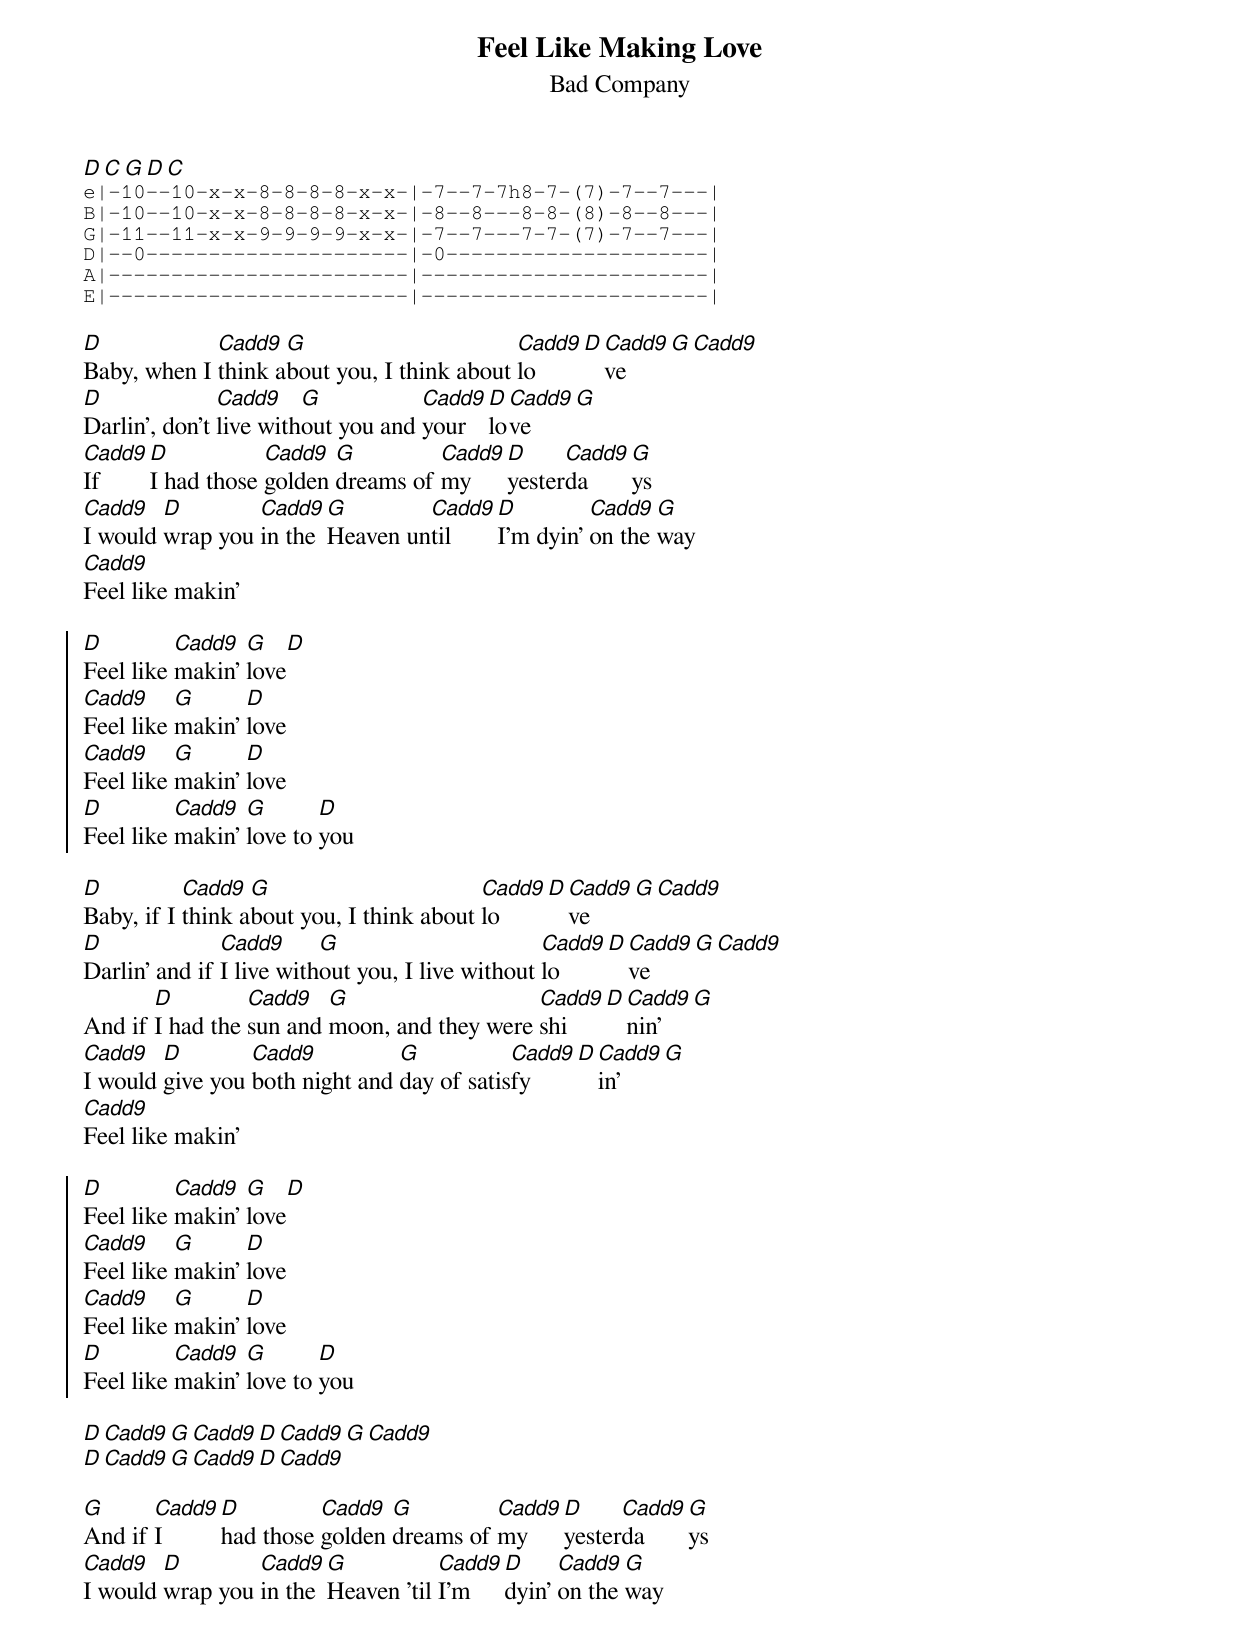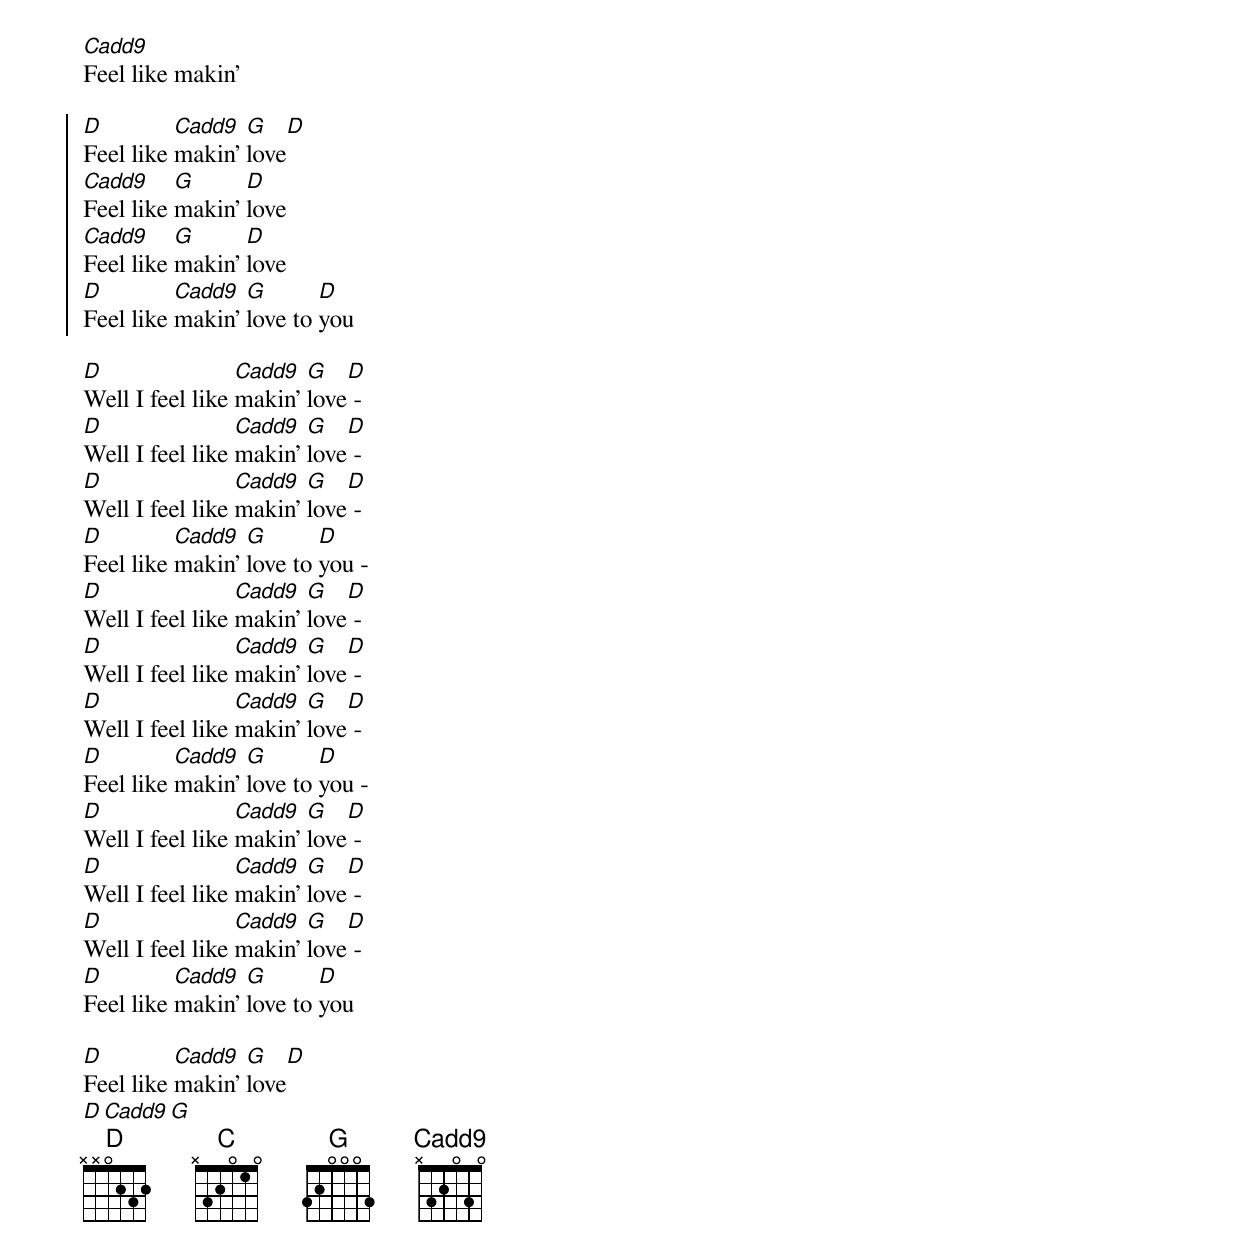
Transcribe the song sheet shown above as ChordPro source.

{t: Feel Like Making Love}
{st: Bad Company}
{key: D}

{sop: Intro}
[D][C][G][D][C]
{sot}
e|-10--10-x-x-8-8-8-8-x-x-|-7--7-7h8-7-(7)-7--7---|
B|-10--10-x-x-8-8-8-8-x-x-|-8--8---8-8-(8)-8--8---|
G|-11--11-x-x-9-9-9-9-x-x-|-7--7---7-7-(7)-7--7---|
D|--0---------------------|-0---------------------|
A|------------------------|-----------------------|
E|------------------------|-----------------------|
{eot}
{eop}

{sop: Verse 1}
[D]Baby, when I [Cadd9]think a[G]bout you, I think about [Cadd9]lo[D][Cadd9]ve[G][Cadd9]
[D]Darlin', don't [Cadd9]live with[G]out you and [Cadd9]your [D]lo[Cadd9]ve[G]
[Cadd9]If [D]I had those [Cadd9]golden [G]dreams of [Cadd9]my [D]yester[Cadd9]da[G]ys
[Cadd9]I would [D]wrap you [Cadd9]in the [G]Heaven un[Cadd9]til [D]I'm dyin' [Cadd9]on the [G]way
[Cadd9]Feel like makin'
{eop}

{soc}
[D]Feel like [Cadd9]makin' [G]love[D]
[Cadd9]Feel like [G]makin' [D]love
[Cadd9]Feel like [G]makin' [D]love
[D]Feel like [Cadd9]makin' [G]love to [D]you
{eoc}

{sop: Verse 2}
[D]Baby, if I [Cadd9]think a[G]bout you, I think about [Cadd9]lo[D][Cadd9]ve[G][Cadd9]
[D]Darlin' and if [Cadd9]I live with[G]out you, I live without [Cadd9]lo[D][Cadd9]ve[G][Cadd9]
And if [D]I had the [Cadd9]sun and [G]moon, and they were [Cadd9]shi[D][Cadd9]nin'[G]
[Cadd9]I would [D]give you [Cadd9]both night and [G]day of satis[Cadd9]fy[D][Cadd9]in'[G]
[Cadd9]Feel like makin'
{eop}

{soc}
[D]Feel like [Cadd9]makin' [G]love[D]
[Cadd9]Feel like [G]makin' [D]love
[Cadd9]Feel like [G]makin' [D]love
[D]Feel like [Cadd9]makin' [G]love to [D]you
{eoc}

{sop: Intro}
[D][Cadd9][G][Cadd9][D][Cadd9][G][Cadd9]
[D][Cadd9][G][Cadd9][D][Cadd9]
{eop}

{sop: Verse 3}
[G]And if [Cadd9]I [D]had those [Cadd9]golden [G]dreams of [Cadd9]my [D]yester[Cadd9]da[G]ys
[Cadd9]I would [D]wrap you [Cadd9]in the [G]Heaven 'til [Cadd9]I'm [D]dyin' [Cadd9]on the [G]way
[Cadd9]Feel like makin'
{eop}

{soc}
[D]Feel like [Cadd9]makin' [G]love[D]
[Cadd9]Feel like [G]makin' [D]love
[Cadd9]Feel like [G]makin' [D]love
[D]Feel like [Cadd9]makin' [G]love to [D]you
{eoc}

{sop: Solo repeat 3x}
[D]Well I feel like [Cadd9]makin' [G]love[D] -
[D]Well I feel like [Cadd9]makin' [G]love[D] -
[D]Well I feel like [Cadd9]makin' [G]love[D] -
[D]Feel like [Cadd9]makin' [G]love to [D]you -
[D]Well I feel like [Cadd9]makin' [G]love[D] -
[D]Well I feel like [Cadd9]makin' [G]love[D] -
[D]Well I feel like [Cadd9]makin' [G]love[D] -
[D]Feel like [Cadd9]makin' [G]love to [D]you -
[D]Well I feel like [Cadd9]makin' [G]love[D] -
[D]Well I feel like [Cadd9]makin' [G]love[D] -
[D]Well I feel like [Cadd9]makin' [G]love[D] -
[D]Feel like [Cadd9]makin' [G]love to [D]you
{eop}

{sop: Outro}
[D]Feel like [Cadd9]makin' [G]love[D]
[D][Cadd9][G]
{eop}
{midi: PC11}
